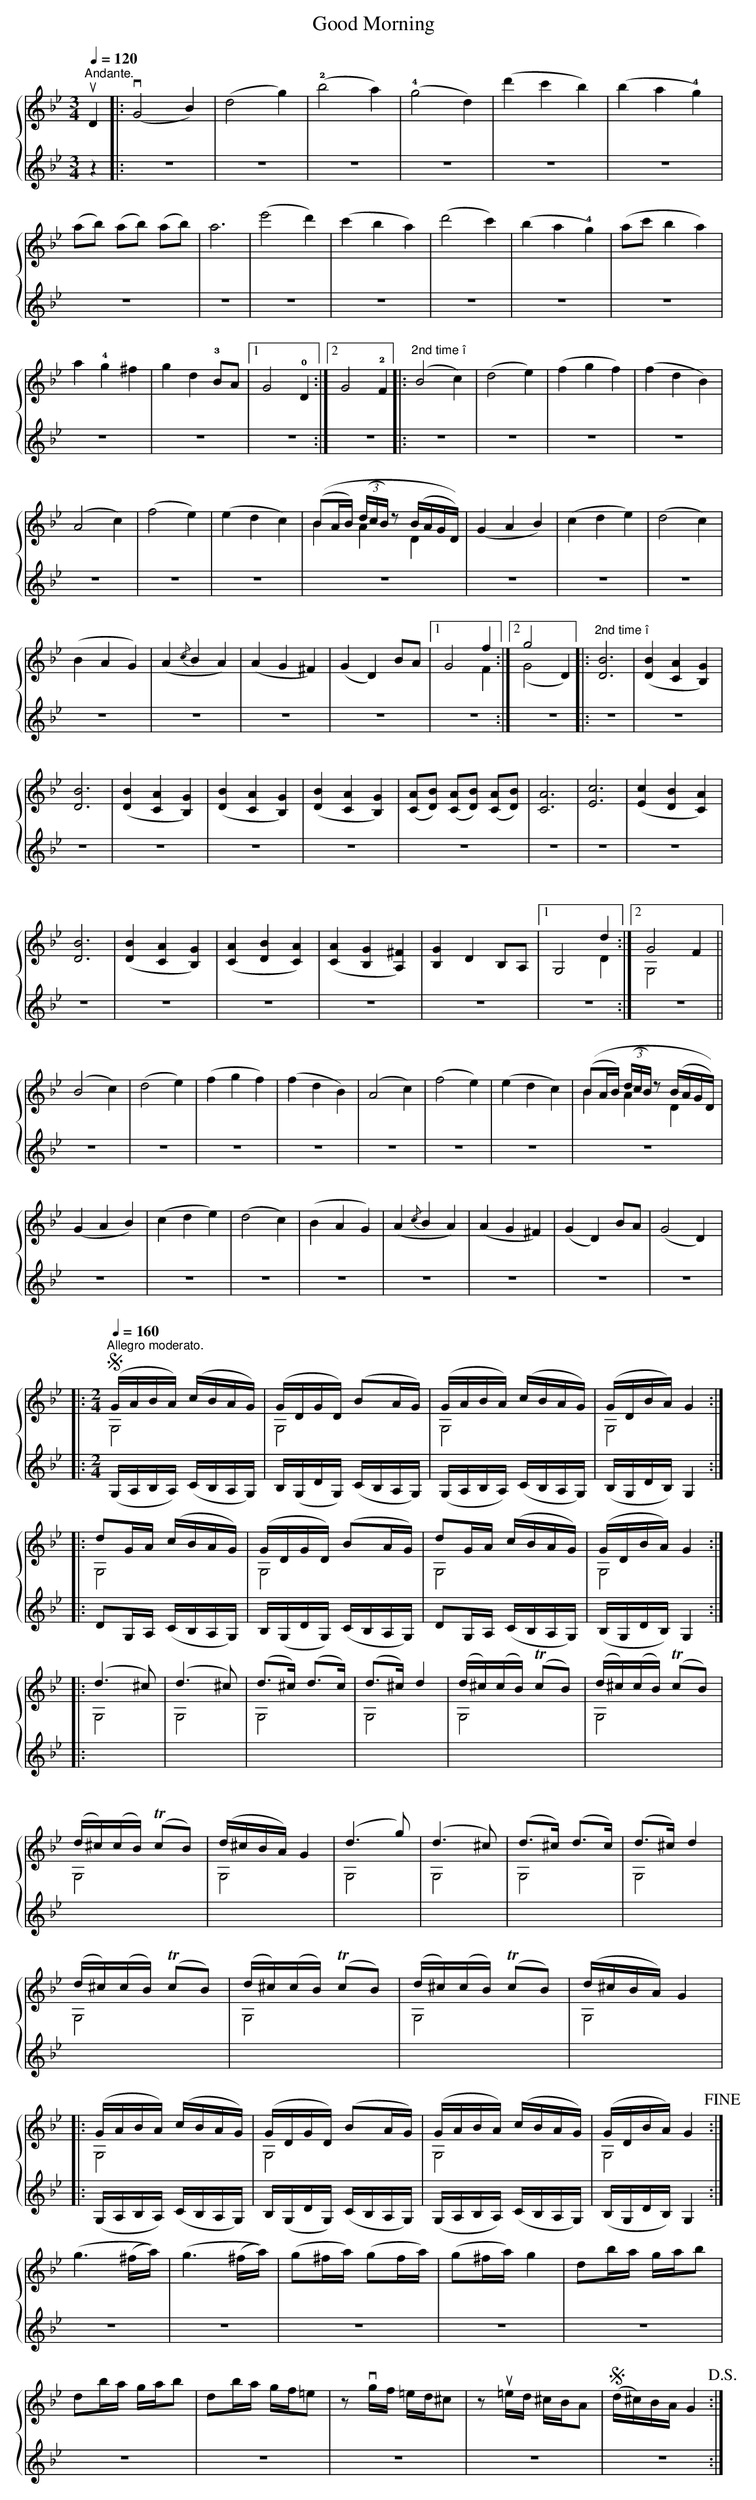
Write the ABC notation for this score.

X:1
T:Good Morning
%%score { ( 1 2 ) | 3 }
L:1/16
Q:1/4=120
M:3/4
K:Gmin
V:1 treble
V:2 treble
L:1/4
V:3 treble
V:1
"^Andante." uD4 |: (vG8 B4) | (d8 g4) | (!2!b8 a4) | (!4!g8 d4) | (d'4 c'4 b4) | (b4 a4 !4!g4) |$ %7
 (a2b2) (a2b2) (a2b2) | a12 | (e'8 d'4) | (c'4 b4 a4) | (d'8 c'4) | (b4 a4 !4!g4) | %13
 (a2c'2 b4 a4) |$ a4 !4!g4 ^f4 | g4 d4 !3!B2A2 |1 G8 !0!D4 :|2 G8 !2!F4 |:"^2nd time î" (B8 c4) | %19
 (d8 e4) | (f4 g4 f4) | (f4 d4 B4) |$ (A8 c4) | (f8 e4) | (e4 d4 c4) | ((B2AB) (3(dcB) z2 (BAGD)) | %26
 (G4 A4 B4) | (c4 d4 e4) | (d8 c4) |$ (B4 A4 G4) | (A4{/c} B4 A4) | (A4 G4 ^F4) | (G4 D4) B2A2 |1 %33
 G8 f4 :|2 g8 D4 |:"^2nd time î" [DB]12 | ([DB]4 [CA]4 [B,G]4) |$ [DB]12 | ([DB]4 [CA]4 [B,G]4) | %39
 ([DB]4 [CA]4 [B,G]4) | ([DB]4 [CA]4 [B,G]4) | ([CA]2[DB]2) ([CA]2[DB]2) ([CA]2[DB]2) | [CA]12 | %43
 [Ec]12 | ([Ec]4 [DB]4 [CA]4) |$ [DB]12 | ([DB]4 [CA]4 [B,G]4) | ([CA]4 [DB]4 [CA]4) | %48
 ([CA]4 [B,G]4 [A,^F]4) | [B,G]4 D4 B,2A,2 |1 G,8 d4 :|2 G8 F4 ||$ (B8 c4) | (d8 e4) | (f4 g4 f4) | %55
 (f4 d4 B4) | (A8 c4) | (f8 e4) | (e4 d4 c4) | ((B2AB) (3(dcB) z2 (BAGD)) |$ (G4 A4 B4) | %61
 (c4 d4 e4) | (d8 c4) | (B4 A4 G4) | (A4{/c} B4 A4) | (A4 G4 ^F4) | (G4 D4) B2A2 | (G8 D4) |:$ %68
[M:2/4]S[Q:1/4=160]"^Allegro moderato." (GABA) (cBAG) | (GDGD) (B2AG) | (GABA) (cBAG) | %71
 (GDBA) G4 ::$ d2GA (cBAG) | (GDGD) (B2AG) | d2GA (cBAG) | (GDBA) G4 ::$ (d6 ^c2) | (d6 ^c2) | %78
 (d2>^c2) (d2>c2) | (d2>^c2) d4 | (d^c)(cB) (Tc2B2) | (d^c)(cB) (Tc2B2) |$ (d^c)(cB) (Tc2B2) | %83
 (d^cBA) G4 | (d6 g2) | (d6 ^c2) | (d2>^c2) (d2>c2) | (d2>^c2) d4 |$ (d^c)(cB) (Tc2B2) | %89
 (d^c)(cB) (Tc2B2) | (d^c)(cB) (Tc2B2) | (d^cBA) G4 |:$ (GABA) (cBAG) | (GDGD) (B2AG) | %94
 (GABA) (cBAG) | (GDBA) G4!fine! :|$ (g6 (^fa)) | (g6 (^fa)) | (g2^fa) (g2fa) | (g2^fa) g4 | %100
 d2ba gab2 |$ d2ba gab2 | d2ba gf=e2 | z2 vgf =ed^c2 | z2 u=ed ^cBA2 |S (d^c)BA G4!D.S.! :| %106
V:2
 x |: x3 | x3 | x3 | x3 | x3 | x3 |$ x3 | x3 | x3 | x3 | x3 | x3 | x3 |$ x3 | x3 |1 x3 :|2 x3 |: %18
 x3 | x3 | x3 | x3 |$ x3 | x3 | x3 | B A D | x3 | x3 | x3 |$ x3 | x3 | x3 | x3 |1 x2 F :|2 %34
 (G2 x) |: x3 | x3 |$ x3 | x3 | x3 | x3 | x3 | x3 | x3 | x3 |$ x3 | x3 | x3 | x3 | x3 |1 x2 D :|2 %51
 G,2 x ||$ x3 | x3 | x3 | x3 | x3 | x3 | x3 | B A D |$ x3 | x3 | x3 | x3 | x3 | x3 | x3 | x3 |:$ %68
[M:2/4] G,2 | G,2 | G,2 | G,2 ::$ G,2 | G,2 | G,2 | G,2 ::$ G,2 | G,2 | G,2 | G,2 | G,2 | G,2 |$ %82
 G,2 | G,2 | G,2 | G,2 | G,2 | G,2 |$ G,2 | G,2 | G,2 | G,2 |:$ G,2 | G,2 | G,2 | G,2 :|$ x2 | x2 | %98
 x2 | x2 | x2 |$ x2 | x2 | x2 | x2 | x2 :| %106
V:3
 z4 |: z12 | z12 | z12 | z12 | z12 | z12 |$ z12 | z12 | z12 | z12 | z12 | z12 | z12 |$ z12 | z12 |1 %16
 z12 :|2 z12 |: z12 | z12 | z12 | z12 |$ z12 | z12 | z12 | z12 | z12 | z12 | z12 |$ z12 | z12 | %31
 z12 | z12 |1 z12 :|2 z12 |: z12 | z12 |$ z12 | z12 | z12 | z12 | z12 | z12 | z12 | z12 |$ z12 | %46
 z12 | z12 | z12 | z12 |1 z12 :|2 z12 ||$ z12 | z12 | z12 | z12 | z12 | z12 | z12 | z12 |$ z12 | %61
 z12 | z12 | z12 | z12 | z12 | z12 | z12 |:$[M:2/4] (G,A,B,A,) (CB,A,G,) | B,(G,DG,) (CB,A,G,) | %70
 (G,A,B,A,) (CB,A,G,) | (B,G,DB,) G,4 ::$ D2G,A, (CB,A,G,) | B,(G,DG,) (CB,A,G,) | %74
 D2G,A, (CB,A,G,) | (B,G,DB,) G,4 ::$ x8 | x8 | x8 | x8 | x8 | x8 |$ x8 | x8 | x8 | x8 | x8 | x8 |$ %88
 x8 | x8 | x8 | x8 |:$ (G,A,B,A,) (CB,A,G,) | B,(G,DG,) (CB,A,G,) | (G,A,B,A,) (CB,A,G,) | %95
 (B,G,DB,) G,4 :|$ z8 | z8 | z8 | z8 | z8 |$ z8 | z8 | z8 | z8 | z8 :| %106
